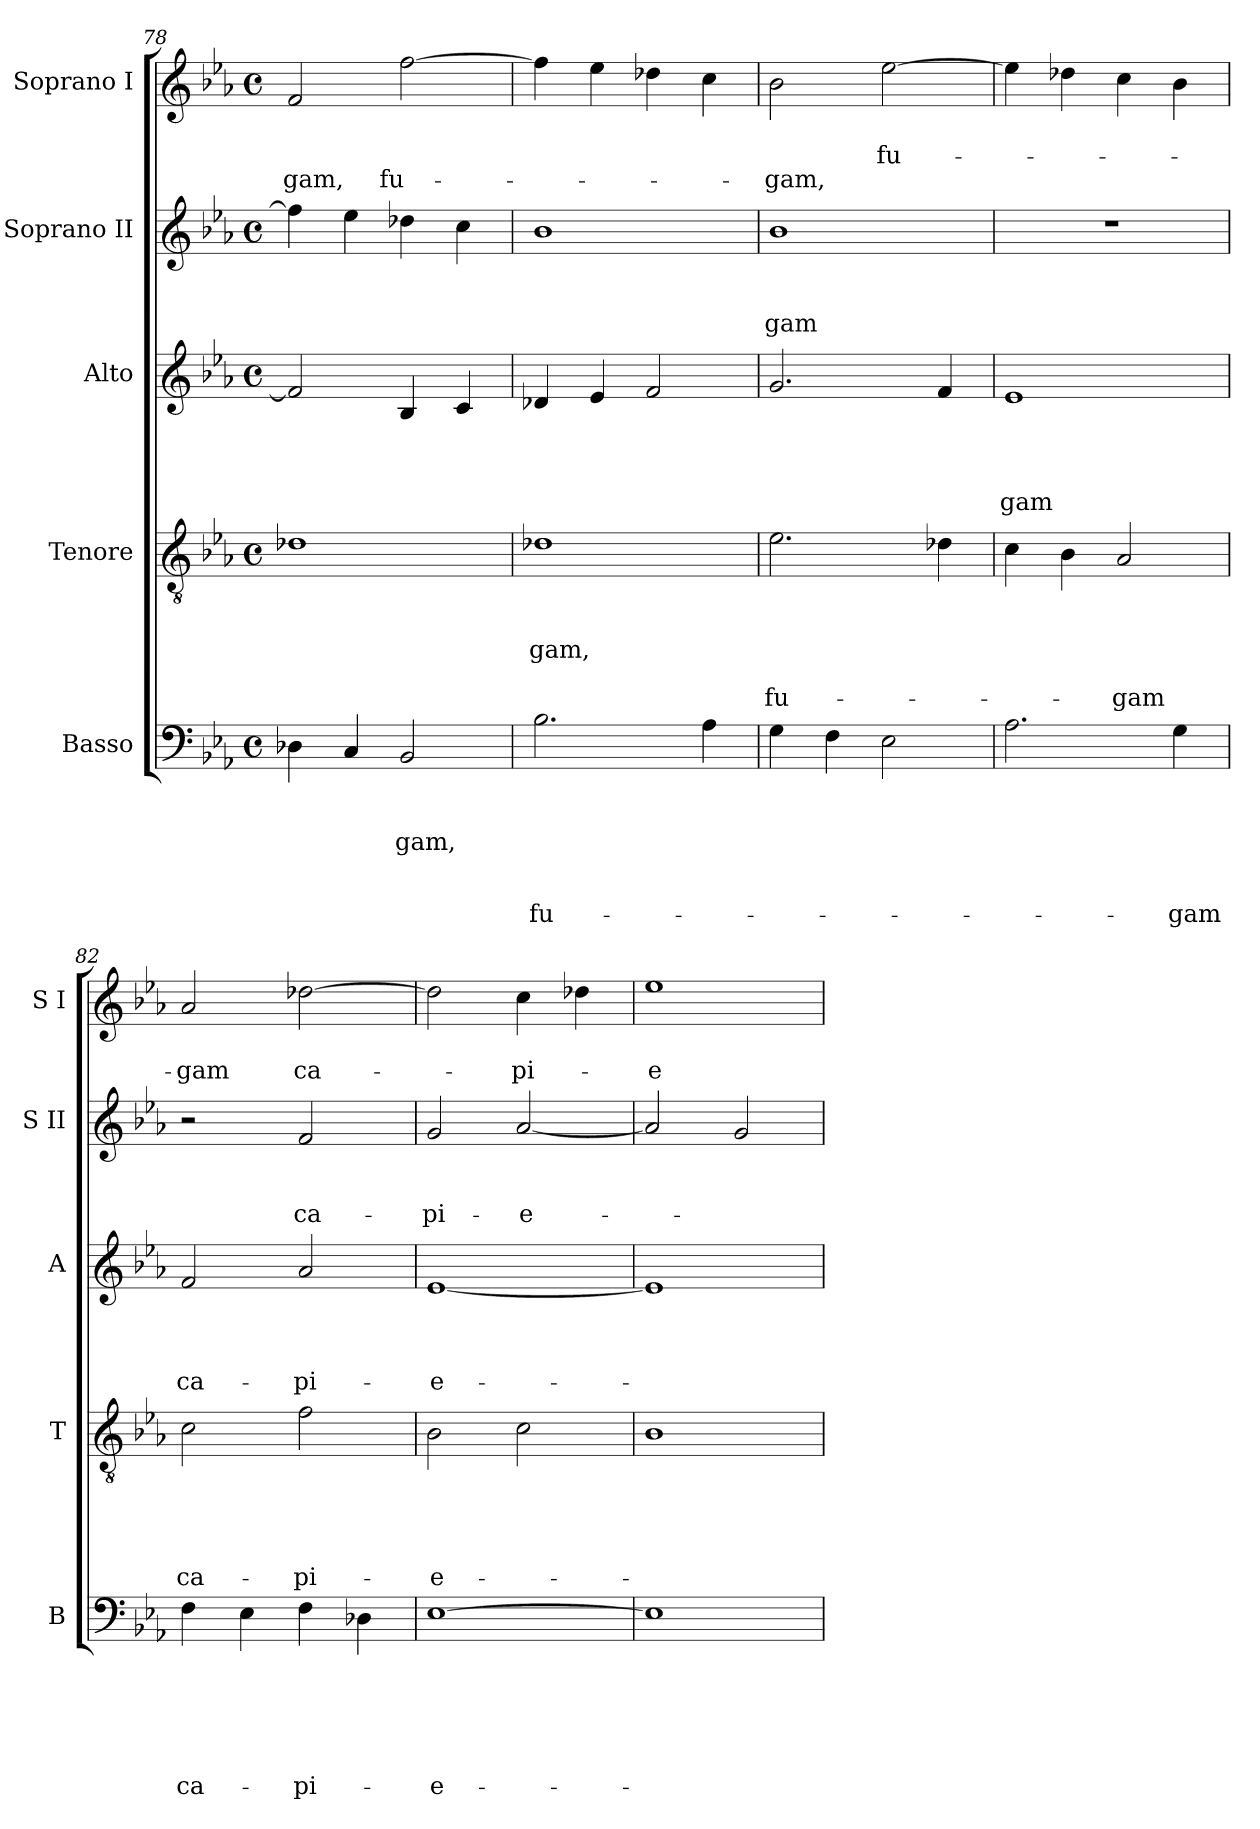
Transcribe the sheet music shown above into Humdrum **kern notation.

**kern	**text	**text	**text	**text	**text	**text	**kern	**text	**text	**text	**text	**text	**kern	**text	**text	**text	**text	**kern	**text	**text	**text	**kern	**text	**text	**text
*part5	*part5	*part5	*part5	*part5	*part5	*part5	*part4	*part4	*part4	*part4	*part4	*part4	*part3	*part3	*part3	*part3	*part3	*part2	*part2	*part2	*part2	*part1	*part1	*part1	*part1
*staff5	*staff5	*staff5	*staff5	*staff5	*staff5	*staff5	*staff4	*staff4	*staff4	*staff4	*staff4	*staff4	*staff3	*staff3	*staff3	*staff3	*staff3	*staff2	*staff2	*staff2	*staff2	*staff1	*staff1	*staff1	*staff1
*I"Basso	*	*	*	*	*	*	*I"Tenore	*	*	*	*	*	*I"Alto	*	*	*	*	*I"Soprano II	*	*	*	*I"Soprano I	*	*	*
*I'B	*	*	*	*	*	*	*I'T	*	*	*	*	*	*I'A	*	*	*	*	*I'S II	*	*	*	*I'S I	*	*	*
*clefF4	*	*	*	*	*	*	*clefGv2	*	*	*	*	*	*clefG2	*	*	*	*	*clefG2	*	*	*	*clefG2	*	*	*
*k[b-e-a-]	*	*	*	*	*	*	*k[b-e-a-]	*	*	*	*	*	*k[b-e-a-]	*	*	*	*	*k[b-e-a-]	*	*	*	*k[b-e-a-]	*	*	*
*c:	*	*	*	*	*	*	*c:	*	*	*	*	*	*c:	*	*	*	*	*c:	*	*	*	*c:	*	*	*
*M4/4	*	*	*	*	*	*	*M4/4	*	*	*	*	*	*M4/4	*	*	*	*	*M4/4	*	*	*	*M4/4	*	*	*
*met(c)	*	*	*	*	*	*	*met(c)	*	*	*	*	*	*met(c)	*	*	*	*	*met(c)	*	*	*	*met(c)	*	*	*
=78	=78	=78	=78	=78	=78	=78	=78	=78	=78	=78	=78	=78	=78	=78	=78	=78	=78	=78	=78	=78	=78	=78	=78	=78	=78
4D-X\	.	.	.	.	.	.	1d-X	.	.	.	.	.	2f/]	.	.	.	.	4ff\]	.	.	.	2f/	.	.	-gam,
4C/	.	.	.	.	.	.	.	.	.	.	.	.	.	.	.	.	.	4ee-\	.	.	.	.	.	.	.
2BB-/	.	.	-gam,	.	.	.	.	.	.	.	.	.	4B-/	.	.	.	.	4dd-X\	.	.	.	[2ff\	.	.	fu-
.	.	.	.	.	.	.	.	.	.	.	.	.	4c/	.	.	.	.	4cc\	.	.	.	.	.	.	.
=79	=79	=79	=79	=79	=79	=79	=79	=79	=79	=79	=79	=79	=79	=79	=79	=79	=79	=79	=79	=79	=79	=79	=79	=79	=79
2.B-\	.	.	.	.	.	fu-	1d-X	.	.	-gam,	.	.	4d-X/	.	.	.	.	1b-	.	.	.	4ff\]	.	.	.
.	.	.	.	.	.	.	.	.	.	.	.	.	4e-/	.	.	.	.	.	.	.	.	4ee-\	.	.	.
.	.	.	.	.	.	.	.	.	.	.	.	.	2f/	.	.	.	.	.	.	.	.	4dd-X\	.	.	.
4A-\	.	.	.	.	.	.	.	.	.	.	.	.	.	.	.	.	.	.	.	.	.	4cc\	.	.	.
!!LO:LB:g=z
=80	=80	=80	=80	=80	=80	=80	=80	=80	=80	=80	=80	=80	=80	=80	=80	=80	=80	=80	=80	=80	=80	=80	=80	=80	=80
4G\	.	.	.	.	.	.	2.e-\	.	.	.	.	fu-	2.g/	.	.	.	.	1b-	.	.	-gam	2b-\	.	.	-gam,
4F\	.	.	.	.	.	.	.	.	.	.	.	.	.	.	.	.	.	.	.	.	.	.	.	.	.
2E-\	.	.	.	.	.	.	.	.	.	.	.	.	.	.	.	.	.	.	.	.	.	[2ee-\	.	fu-	.
.	.	.	.	.	.	.	4d-X\	.	.	.	.	.	4f/	.	.	.	.	.	.	.	.	.	.	.	.
=81	=81	=81	=81	=81	=81	=81	=81	=81	=81	=81	=81	=81	=81	=81	=81	=81	=81	=81	=81	=81	=81	=81	=81	=81	=81
2.A-\	.	.	.	.	.	.	4c\	.	.	.	.	.	1e-	.	.	.	-gam	1r	.	.	.	4ee-\]	.	.	.
.	.	.	.	.	.	.	4B-\	.	.	.	.	.	.	.	.	.	.	.	.	.	.	4dd-X\	.	.	.
.	.	.	.	.	.	.	2A-/	.	.	.	.	-gam	.	.	.	.	.	.	.	.	.	4cc\	.	.	.
4G\	.	.	.	.	.	-gam	.	.	.	.	.	.	.	.	.	.	.	.	.	.	.	4b-\	.	.	.
=82	=82	=82	=82	=82	=82	=82	=82	=82	=82	=82	=82	=82	=82	=82	=82	=82	=82	=82	=82	=82	=82	=82	=82	=82	=82
4F\	.	.	.	.	.	ca-	2c\	.	.	.	.	ca-	2f/	.	.	.	ca-	2r	.	.	.	2a-/	.	-gam	.
4E-\	.	.	.	.	.	.	.	.	.	.	.	.	.	.	.	.	.	.	.	.	.	.	.	.	.
4F\	.	.	.	.	.	-pi-	2f\	.	.	.	.	-pi-	2a-/	.	.	.	-pi-	2f/	.	.	ca-	[2dd-X\	.	ca-	.
4D-X\	.	.	.	.	.	.	.	.	.	.	.	.	.	.	.	.	.	.	.	.	.	.	.	.	.
=83	=83	=83	=83	=83	=83	=83	=83	=83	=83	=83	=83	=83	=83	=83	=83	=83	=83	=83	=83	=83	=83	=83	=83	=83	=83
[1E-	.	.	.	.	.	-e-	2B-\	.	.	.	.	-e-	[1e-	.	.	.	-e-	2g/	.	.	-pi-	2dd-\]	.	.	.
.	.	.	.	.	.	.	2c\	.	.	.	.	.	.	.	.	.	.	[2a-/	.	.	-e-	4cc\	.	-pi-	.
.	.	.	.	.	.	.	.	.	.	.	.	.	.	.	.	.	.	.	.	.	.	4dd-X\	.	.	.
=84	=84	=84	=84	=84	=84	=84	=84	=84	=84	=84	=84	=84	=84	=84	=84	=84	=84	=84	=84	=84	=84	=84	=84	=84	=84
1E-]	.	.	.	.	.	.	1B-	.	.	.	.	.	1e-]	.	.	.	.	2a-/]	.	.	.	1ee-	.	-e-	.
.	.	.	.	.	.	.	.	.	.	.	.	.	.	.	.	.	.	2g/	.	.	.	.	.	.	.
=	=	=	=	=	=	=	=	=	=	=	=	=	=	=	=	=	=	=	=	=	=	=	=	=	=
*-	*-	*-	*-	*-	*-	*-	*-	*-	*-	*-	*-	*-	*-	*-	*-	*-	*-	*-	*-	*-	*-	*-	*-	*-	*-
